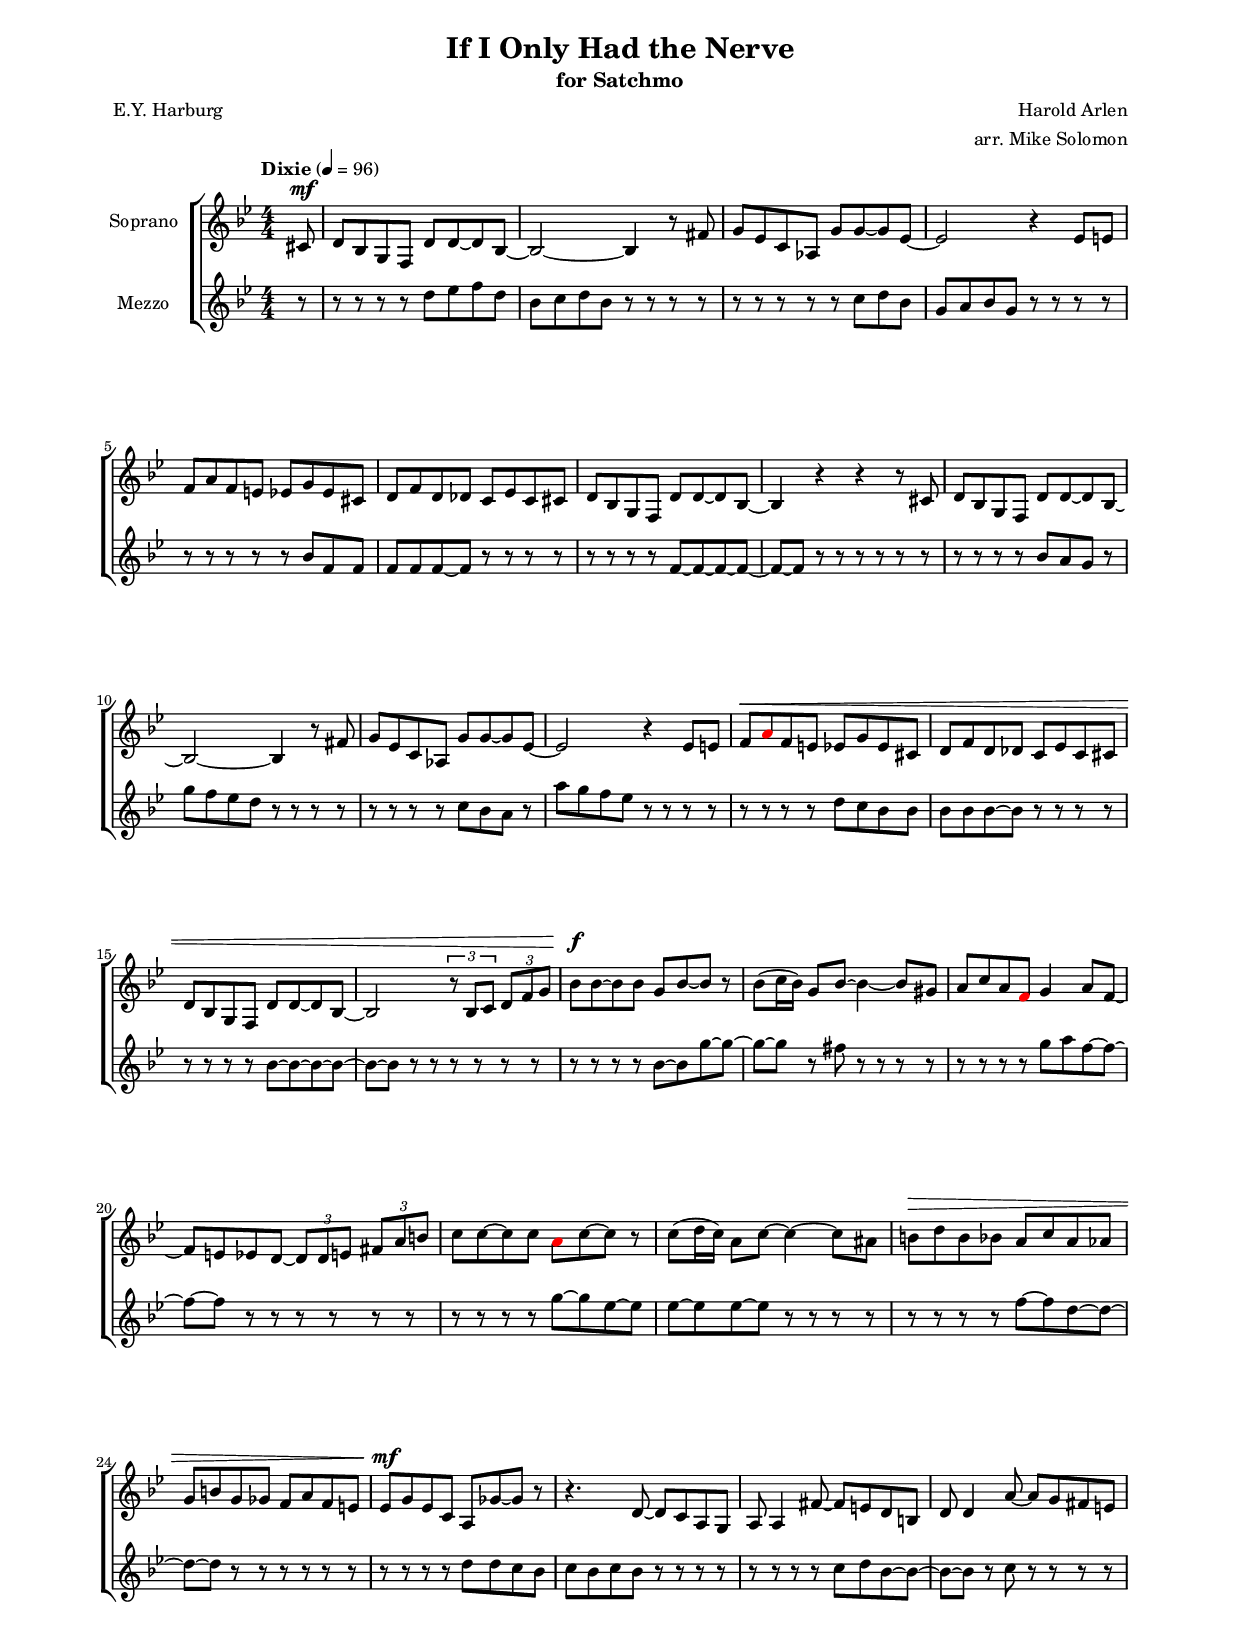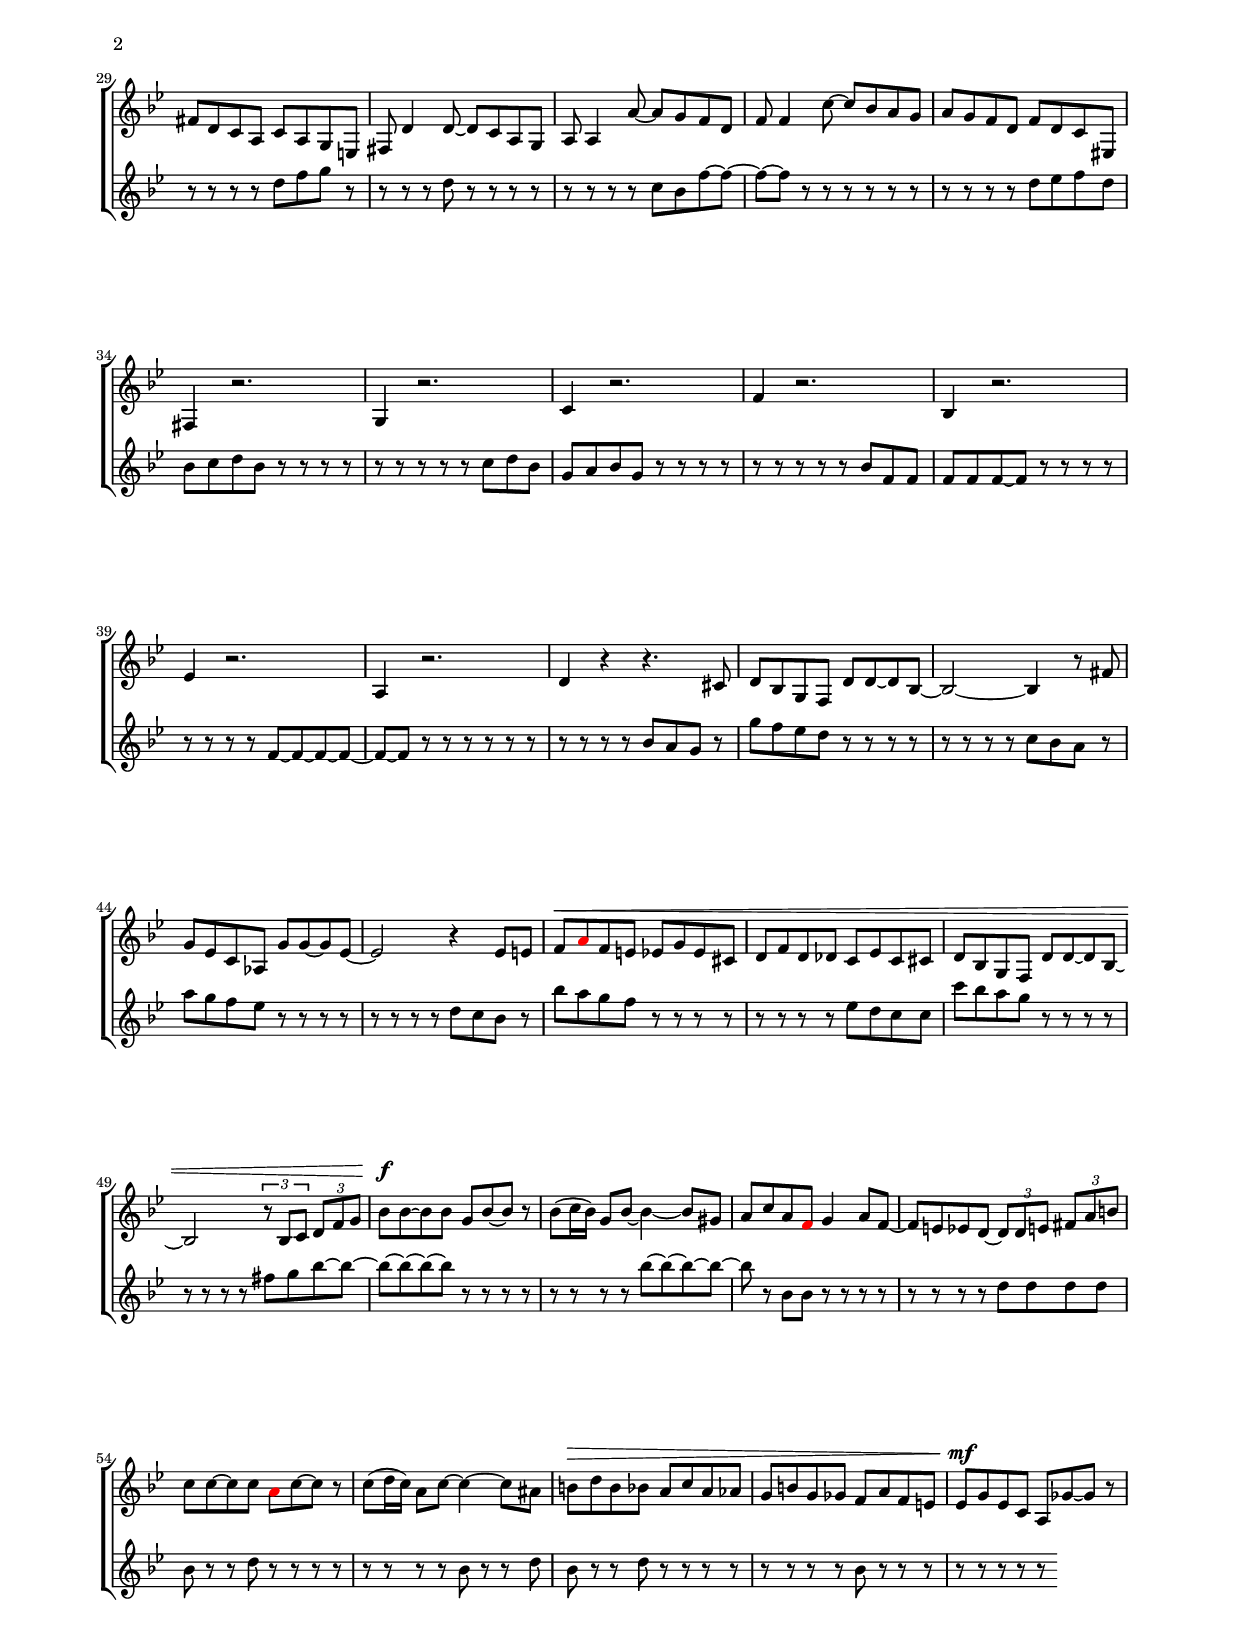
\version "2.19.0"
\include "defs-devel.ly"

marD = \markup \null
elsD = \markup \null
mikD = \markup \null
rynZ = \markup \null
desD = \markup \null

#(set-global-staff-size 15.87)
autoBeamInstruction = \autoBeamOn

solo = \markup \italic "solo"
psolo = \markup \italic "(solo)"
skat = \markup \italic "sit skat"
shoot = \markup \italic "SYT"

\header {
  title = "If I Only Had the Nerve"
  subtitle = "for Satchmo"
  %title = "Somewhere Over the Rainbow"
  composer = "Harold Arlen"
  poet = "E.Y. Harburg"
  arranger = "arr. Mike Solomon"
  %arranger = "arr. (anon)"
}
\paper {
  #(define fonts
    (set-global-fonts
    #:music "lilyjazz"
    #:brace "lilyjazz"
    #:roman "LilyJAZZText"
    #:sans "LilyJAZZChord"
    #:factor (/ staff-height pt 20)
  ))
  ragged-right = ##f
  left-margin = 0.75\in
  right-margin = 0.75\in
  top-margin = 0.5\in
  bottom-margin = 0.6\in
  ragged-last-bottom = ##f
  %max-systems-per-page = #2
  %oddHeaderMarkup = "FIRST FULL DRAFT 20.10.14 4:44"
  %evenHeaderMarkup = "FIRST FULL DRAFT 20.10.14 4:44"
}


#(ly:set-option 'point-and-click #f)

#(set-global-staff-size 15.87)

railroad =  {
  \once \override BreathingSign.text = \markup \musicglyph #"scripts.caesura.straight"
  \breathe
}
myred = \once \override NoteHead #'color = #red

php = \once \override Hairpin.stencil = #(parenthesize-callback ly:hairpin::print)

\paper {
  footnote-separator-markup = \markup { \column { " "\override #`(span-factor . 1/5) { \draw-hline } }}
  footnote-padding = 1\mm
  top-system-spacing = #'((basic-distance . 1) (minimum-distance . 0) (padding . 1) (stretchability . 40))
  bottom-system-spacing = #'((basic-distance . 1) (minimum-distance . 0) (padding . 1) (stretchability . 50))
  ragged-right = ##f
}

prefatoryMatter = {
  \key bes \major
  \autoBeamInstruction
  \time 4/4
}

scorePrefatoryMatter = {
  \prefatoryMatter
  \partial 8
}

midiPrefatoryMatter = {
  \prefatoryMatter
  \partial 8
}

theme = \relative c {
  cis8-\tag #'first \mf |
  d8 bes8 g8 f8 d'8 d8 ~ d8 bes8 ~ |
  bes2 ~ bes4 r8 fis'8 |
  g8 ees8 c8 aes8 g'8 g8 ~ g8 ees8 ~ |
  ees2 r4 ees8 e8 |
  f8-\tag #'second \< \tag #'second { \rred } a8 f8 e8 ees8 g8 ees8 cis8 |
  d8 f8 d8 des8 c8 ees8 c8 cis8 |
  d8 bes8 g8 f8 d'8 d8 ~ d8 bes8 ~ |
  \tag #'first { bes4 }
  \tag #'second { bes2 }
}

marks = {
  \tempo "Dixie" 4=96
  \time 4/4
  \partial 8 s8
  \repeat unfold 25 { s1 }
}

soprano = \transpose c c {
  \transpose c c' \removeWithTag #'second \theme
  r4 r4 r8
  \transpose c c' \removeWithTag #'first \theme
  \relative c' {
    \times 2/3 { r8 bes c } \times 2/3 { d f g } |
    bes8\f bes8 ~ bes8 bes8 g8 bes8 ~ bes8 r8 |
    bes8 ( c16 bes ) g8 bes8 ~ bes4 ~ bes8 gis8 |
    a8 c8 a8 \rred f8 g4 a8 f8 ~ |
    f8 e8 ees8 d8 ~ \times 2/3 { d d e } \times 2/3 { fis a b } |
    c8 c8 ~ c8 c8 \rred a8 c8 ~ c8 r8 |
    c8 ( d16 c ) a8 c8 ~ c4 ~ c8 ais8 |
    b8\> d8 b8 bes8 a8 c8 a8 aes8 |
    g8 b8 g8 ges8 f8 a8 f8 e8 |
    ees8\mf g8 ees8 c8 a8 ges'8 ~ ges8 r8 |
    r4. d8 ~ d c a g |
    a a4 fis'8 ~ fis e d b |
    d d4 a'8 ~ a g fis e |
    fis d c a c a g e |
    fis d'4 d8 ~ d c a g |
    a a4 a'8 ~ a g f d |
    f f4 c'8 ~ c bes a g |
    a g f d f d c eis, |
    fis4 r2. |
    g4 r2. |
    c4 r2. |
    f4 r2. |
    bes,4 r2. |
    ees4 r2. |
    a,4 r2. |
    d4 r4 r4. 
  }
  \transpose c c' \removeWithTag #'first \theme
  \relative c' {
      \times 2/3 { r8 bes c } \times 2/3 { d f g } |
      bes8\f bes8 ~ bes8 bes8 g8 bes8 ~ bes8 r8 |
      bes8 ( c16 bes ) g8 bes8 ~ bes4 ~ bes8 gis8 |
      a8 c8 a8 \rred f8 g4 a8 f8 ~ |
      f8 e8 ees8 d8 ~ \times 2/3 { d d e } \times 2/3 { fis a b } |
      c8 c8 ~ c8 c8 \rred a8 c8 ~ c8 r8 |
      c8 ( d16 c ) a8 c8 ~ c4 ~ c8 ais8 |
      b8\> d8 b8 bes8 a8 c8 a8 aes8 |
      g8 b8 g8 ges8 f8 a8 f8 e8 |
      ees8\mf g8 ees8 c8 a8 ges'8 ~ ges8 r8 |
  }
}

sopranoWords = \lyricmode {
}

test = {
  \transpose g g { r8 r8 r8 r8 r8 d''8 ees''8 f''8 d''8 bes'8 c''8 d''8 bes'8 r8 r8 r8 r8 r8 r8 r8 r8 r8 c''8 d''8 bes'8 g'8 a'8 bes'8 g'8 r8 r8 r8 r8 r8 r8 r8 r8 r8 bes'8 f'8 f'8 f'8 f'8 f'8 ~ f'8 r8 r8 r8 r8 r8 r8 r8 r8 f'8 ~ f'8 ~ f'8 ~ f'8 ~ f'8 ~ f'8 r8 r8 r8 r8 r8 r8 r8 r8 r8 r8 bes'8 a'8 g'8 r8 g''8 f''8 ees''8 d''8 r8 r8 r8 r8 r8 r8 r8 r8 c''8 bes'8 a'8 r8 a''8 g''8 f''8 ees''8 r8 r8 r8 r8 r8 r8 r8 r8 d''8 c''8 bes'8 bes'8 bes'8 bes'8 bes'8 ~ bes'8 r8 r8 r8 r8 r8 r8 r8 r8 bes'8 ~ bes'8 ~ bes'8 ~ bes'8 ~ bes'8 ~ bes'8 r8 r8 r8 r8 r8 r8 r8 r8 r8 r8 bes'8 ~ bes'8 g''8 ~ g''8 ~ g''8 ~ g''8 r8 fis''8 r8 r8 r8 r8 r8 r8 r8 r8 g''8 a''8 f''8 ~ f''8 ~ f''8 ~ f''8 r8 r8 r8 r8 r8 r8 r8 r8 r8 r8 g''8 ~ g''8 ees''8 ~ ees''8 ees''8 ~ ees''8 ees''8 ~ ees''8 r8 r8 r8 r8 r8 r8 r8 r8 f''8 ~ f''8 d''8 ~ d''8 ~ d''8 ~ d''8 r8 r8 r8 r8 r8 r8 r8 r8 r8 r8 d''8 d''8 c''8 bes'8 c''8 bes'8 c''8 bes'8 r8 r8 r8 r8 r8 r8 r8 r8 c''8 d''8 bes'8 ~ bes'8 ~ bes'8 ~ bes'8 r8 c''8 r8 r8 r8 r8 r8 r8 r8 r8 d''8 f''8 g''8 r8 r8 r8 r8 d''8 r8 r8 r8 r8 r8 r8 r8 r8 c''8 bes'8 f''8 ~ f''8 ~ f''8 ~ f''8 r8 r8 r8 r8 r8 r8 r8 r8 r8 r8 d''8 ees''8 f''8 d''8 bes'8 c''8 d''8 bes'8 r8 r8 r8 r8 r8 r8 r8 r8 r8 c''8 d''8 bes'8 g'8 a'8 bes'8 g'8 r8 r8 r8 r8 r8 r8 r8 r8 r8 bes'8 f'8 f'8 f'8 f'8 f'8 ~ f'8 r8 r8 r8 r8 r8 r8 r8 r8 f'8 ~ f'8 ~ f'8 ~ f'8 ~ f'8 ~ f'8 r8 r8 r8 r8 r8 r8 r8 r8 r8 r8 bes'8 a'8 g'8 r8 g''8 f''8 ees''8 d''8 r8 r8 r8 r8 r8 r8 r8 r8 c''8 bes'8 a'8 r8 a''8 g''8 f''8 ees''8 r8 r8 r8 r8 r8 r8 r8 r8 d''8 c''8 bes'8 r8 bes''8 a''8 g''8 f''8 r8 r8 r8 r8 r8 r8 r8 r8 ees''8 d''8 c''8 c''8 c'''8 bes''8 a''8 g''8 r8 r8 r8 r8 r8 r8 r8 r8 fis''8 g''8 bes''8 ~ bes''8 ~ bes''8 ~ bes''8 ~ bes''8 ~ bes''8 r8 r8 r8 r8 r8 r8 r8 r8 bes''8 ~ bes''8 ~ bes''8 ~ bes''8 ~ bes''8 r8 bes'8 bes'8 r8 r8 r8 r8 r8 r8 r8 r8 d''8 d''8 d''8 d''8 bes'8 r8 r8 d''8 r8 r8 r8 r8 r8 r8 r8 r8 bes'8 r8 r8 d''8 bes'8 r8 r8 d''8 r8 r8 r8 r8 r8 r8 r8 r8 bes'8 r8 r8 r8 r8 r8 r8 r8 r8 }
}


\score {
  \new ChoirStaff <<
    \new Staff \with { instrumentName = \bitchName %shortInstrumentName = #"M."
} <<
      \new Voice = "soprano" { << { \numericTimeSignature
	\scorePrefatoryMatter
        \soprano
      } {
	\scorePrefatoryMatter
        \marks
      } >> }
      \new Lyrics \lyricsto "soprano" {
        \sopranoWords
      }
    >>
    \new Staff \with { instrumentName = \dortyName %shortInstrumentName = #"E."
} <<
      \new Voice = "mezzo" { \numericTimeSignature
	\scorePrefatoryMatter
        \test
      }
    >>
  >>
  \midi{}
  \layout {
    \context {
      \Voice
      \override TextScript #'layer = #6
      \override NoteHead #'layer = #7
      \override Glissando #'breakable = ##t
      \override TupletNumber #'breakable = ##t
      \override TupletBracket #'breakable = ##t
      \override DynamicLineSpanner.direction = #UP
      \remove "Forbid_line_break_engraver"
    }
    \context {
      \Staff
      %\consists "Metronome_mark_engraver"
      \override TimeSignature #'style = #'numbered
      \override StaffSymbol #'layer = #4
      \override TimeSignature #'layer = #3
      \override TimeSignature #'whiteout = ##t
    }
    \context {
      \Lyrics
      %\override LyricText #'whiteout = ##t
      \override LyricText #'layer = #6
    }
    \context {
      \Score
      %\remove "Metronome_mark_engraver"
      \override NonMusicalPaperColumn #'allow-loose-spacing = ##f
    }
  }
}
